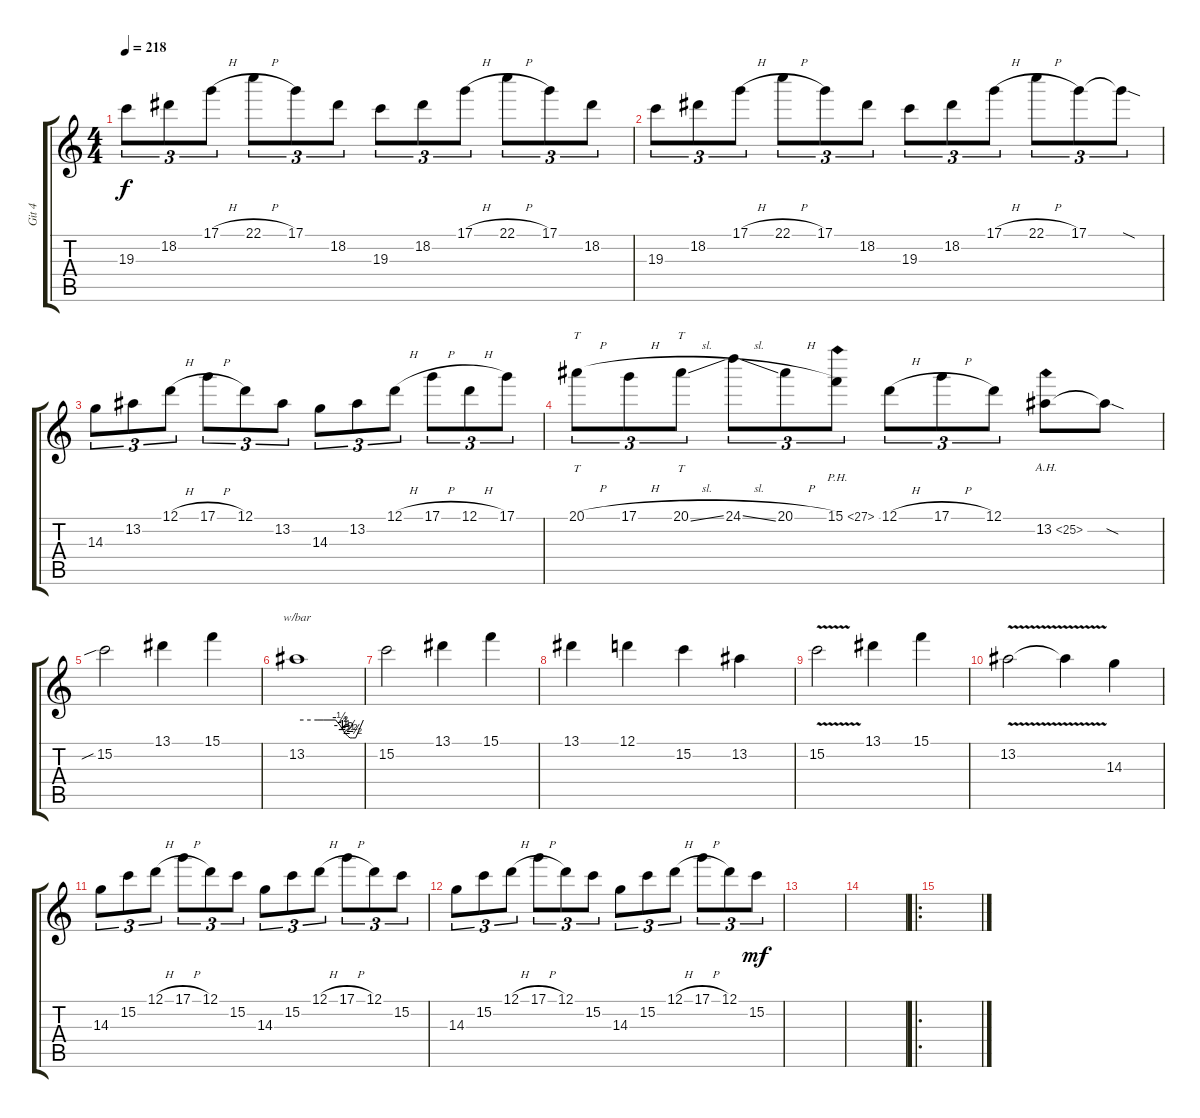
\track ("Git 4" "Git 4") {instrument overdrivenguitar}
\staff {score tabs}
\tuning (D4 A3 F3 C3 G2 D2) {hide}
\ts (4 4)
\tempo 218
\clef g2
\ks c
19.3.8{tu (3 2) dy f} 18.2.8{tu (3 2)} 17.1{h}.8{tu (3 2)} 22.1{h}.8{tu (3 2)} 17.1.8{tu (3 2)} 18.2.8{tu (3 2)} 19.3.8{tu (3 2)} 18.2.8{tu (3 2)} 17.1{h}.8{tu (3 2)} 22.1{h}.8{tu (3 2)} 17.1.8{tu (3 2)} 18.2.8{tu (3 2)} |
19.3.8{tu (3 2)} 18.2.8{tu (3 2)} 17.1{h}.8{tu (3 2)} 22.1{h}.8{tu (3 2)} 17.1.8{tu (3 2)} 18.2.8{tu (3 2)} 19.3.8{tu (3 2)} 18.2.8{tu (3 2)} 17.1{h}.8{tu (3 2)} 22.1{h}.8{tu (3 2)} 17.1.8{tu (3 2)} 17.1{sod t}.8{tu (3 2)} |
14.3.8{tu (3 2)} 13.2.8{tu (3 2)} 12.1{h}.8{tu (3 2)} 17.1{h}.8{tu (3 2)} 12.1.8{tu (3 2)} 13.2.8{tu (3 2)} 14.3.8{tu (3 2)} 13.2.8{tu (3 2)} 12.1{h}.8{tu (3 2)} 17.1{h}.8{tu (3 2)} 12.1{h}.8{tu (3 2)} 17.1.8{tu (3 2)} |
20.1{h}.8{tt tu (3 2)} 17.1{h}.8{tu (3 2)} 20.1{sl}.8{tt tu (3 2)} 24.1{sl}.8{tu (3 2)} 20.1{h}.8{tu (3 2)} 15.1{ph 12}.8{tu (3 2)} 12.1{h}.8{tu (3 2)} 17.1{h}.8{tu (3 2)} 12.1.8{tu (3 2)} 13.2{ah 12}.8 13.2{sod t}.8 |
15.2{sib}.2 13.1.4 15.1.4 |
13.2.1{tbe (custom default 0 0 19 0 24 0 29 0 35 0 39 -2 42 -4 44 -6 46 -8 48 -10 50 -10 53 -10 60 0)} |
15.2.2 13.1.4 15.1.4 |
13.1.4 12.1.4 15.2.4 13.2.4 |
15.2{v}.2 13.1.4 15.1.4 |
13.2{v}.2 13.2{t}.4 14.3.4 |
14.3.8{tu (3 2)} 15.2.8{tu (3 2)} 12.1{h}.8{tu (3 2)} 17.1{h}.8{tu (3 2)} 12.1.8{tu (3 2)} 15.2.8{tu (3 2)} 14.3.8{tu (3 2)} 15.2.8{tu (3 2)} 12.1{h}.8{tu (3 2)} 17.1{h}.8{tu (3 2)} 12.1.8{tu (3 2)} 15.2.8{tu (3 2)} |
14.3.8{tu (3 2)} 15.2.8{tu (3 2)} 12.1{h}.8{tu (3 2)} 17.1{h}.8{tu (3 2)} 12.1.8{tu (3 2)} 15.2.8{tu (3 2)} 14.3.8{tu (3 2)} 15.2.8{tu (3 2)} 12.1{h}.8{tu (3 2)} 17.1{h}.8{tu (3 2)} 12.1.8{tu (3 2)} 15.2.8{tu (3 2) dy mf} |
|
|
\ro
